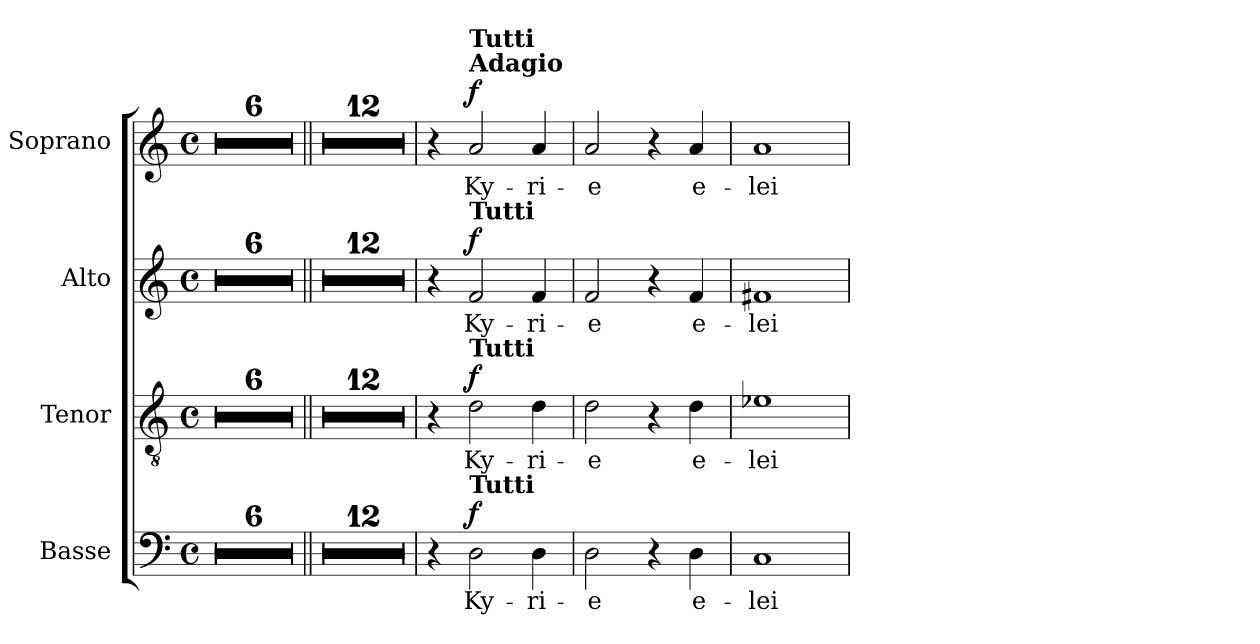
**kern	**text	**dynam	**kern	**text	**dynam	**kern	**text	**dynam	**kern	**text	**dynam
*part4	*part4	*part4	*part3	*part3	*part3	*part2	*part2	*part2	*part1	*part1	*part1
*staff4	*staff4	*staff4	*staff3	*staff3	*staff3	*staff2	*staff2	*staff2	*staff1	*staff1	*staff1
*I"Basse	*	*	*I"Tenor	*	*	*I"Alto	*	*	*I"Soprano	*	*
*I'B.	*	*	*I'T.	*	*	*I'A.	*	*	*I'S.	*	*
*clefF4	*	*	*clefGv2	*	*	*clefG2	*	*	*clefG2	*	*
*k[]	*	*	*k[]	*	*	*k[]	*	*	*k[]	*	*
*M4/4	*	*	*M4/4	*	*	*M4/4	*	*	*M4/4	*	*
*met(c)	*	*	*met(c)	*	*	*met(c)	*	*	*met(c)	*	*
=1	=1	=1	=1	=1	=1	=1	=1	=1	=1	=1	=1
1r	.	.	1r	.	.	1r	.	.	1r	.	.
=2	=2	=2	=2	=2	=2	=2	=2	=2	=2	=2	=2
1r	.	.	1r	.	.	1r	.	.	1r	.	.
=3	=3	=3	=3	=3	=3	=3	=3	=3	=3	=3	=3
1r	.	.	1r	.	.	1r	.	.	1r	.	.
=4	=4	=4	=4	=4	=4	=4	=4	=4	=4	=4	=4
1r	.	.	1r	.	.	1r	.	.	1r	.	.
=5	=5	=5	=5	=5	=5	=5	=5	=5	=5	=5	=5
1r	.	.	1r	.	.	1r	.	.	1r	.	.
=6	=6	=6	=6	=6	=6	=6	=6	=6	=6	=6	=6
1r;<	.	.	1r;<	.	.	1r;<	.	.	1r;<	.	.
=7||	=7||	=7||	=7||	=7||	=7||	=7||	=7||	=7||	=7||	=7||	=7||
1r	.	.	1r	.	.	1r	.	.	1r	.	.
=8	=8	=8	=8	=8	=8	=8	=8	=8	=8	=8	=8
1r	.	.	1r	.	.	1r	.	.	1r	.	.
!!LO:LB:g=z
=9	=9	=9	=9	=9	=9	=9	=9	=9	=9	=9	=9
1r	.	.	1r	.	.	1r	.	.	1r	.	.
=10	=10	=10	=10	=10	=10	=10	=10	=10	=10	=10	=10
1r	.	.	1r	.	.	1r	.	.	1r	.	.
=11	=11	=11	=11	=11	=11	=11	=11	=11	=11	=11	=11
1r	.	.	1r	.	.	1r	.	.	1r	.	.
=12	=12	=12	=12	=12	=12	=12	=12	=12	=12	=12	=12
1r	.	.	1r	.	.	1r	.	.	1r	.	.
=13	=13	=13	=13	=13	=13	=13	=13	=13	=13	=13	=13
1r	.	.	1r	.	.	1r	.	.	1r	.	.
=14	=14	=14	=14	=14	=14	=14	=14	=14	=14	=14	=14
1r	.	.	1r	.	.	1r	.	.	1r	.	.
=15	=15	=15	=15	=15	=15	=15	=15	=15	=15	=15	=15
1r	.	.	1r	.	.	1r	.	.	1r	.	.
!!LO:LB:g=z
=16	=16	=16	=16	=16	=16	=16	=16	=16	=16	=16	=16
1r	.	.	1r	.	.	1r	.	.	1r	.	.
=17	=17	=17	=17	=17	=17	=17	=17	=17	=17	=17	=17
1r	.	.	1r	.	.	1r	.	.	1r	.	.
=18	=18	=18	=18	=18	=18	=18	=18	=18	=18	=18	=18
1r	.	.	1r	.	.	1r	.	.	1r	.	.
=19	=19	=19	=19	=19	=19	=19	=19	=19	=19	=19	=19
4r	.	.	4r	.	.	4r	.	.	4r	.	.
!	!	!	!	!	!	!	!	!	!LO:TX:a:B:t=Adagio	!	!
!	!	!	!	!	!	!	!	!	!LO:TX:a:B:t=Tutti	!	!
!	!	!	!	!	!	!LO:TX:a:B:t=Tutti	!	!	!	!	!
!	!	!	!LO:TX:a:B:t=Tutti	!	!	!	!	!	!	!	!
!LO:TX:a:B:t=Tutti	!	!	!	!	!	!	!	!	!	!	!
!	!LO:LY:b	!LO:DY:a	!	!LO:LY:b	!LO:DY:a	!	!LO:LY:b	!LO:DY:a	!	!LO:LY:b	!LO:DY:a
2D\	Ky-	f	2d\	Ky-	f	2f/	Ky-	f	2a/	Ky-	f
!	!LO:LY:b	!	!	!LO:LY:b	!	!	!LO:LY:b	!	!	!LO:LY:b	!
4D\	-ri-	.	4d\	-ri-	.	4f/	-ri-	.	4a/	-ri-	.
=20	=20	=20	=20	=20	=20	=20	=20	=20	=20	=20	=20
!	!LO:LY:b	!	!	!LO:LY:b	!	!	!LO:LY:b	!	!	!LO:LY:b	!
2D\	-e	.	2d\	-e	.	2f/	-e	.	2a/	-e	.
4r	.	.	4r	.	.	4r	.	.	4r	.	.
!	!LO:LY:b	!	!	!LO:LY:b	!	!	!LO:LY:b	!	!	!LO:LY:b	!
4D\	e-	.	4d\	e-	.	4f/	e-	.	4a/	e-	.
=21	=21	=21	=21	=21	=21	=21	=21	=21	=21	=21	=21
!	!LO:LY:b	!	!	!LO:LY:b	!	!	!LO:LY:b	!	!	!LO:LY:b	!
1C	-lei-	.	1e-X	-lei-	.	1f#X	-lei-	.	1a	-lei-	.
=	=	=	=	=	=	=	=	=	=	=	=
*-	*-	*-	*-	*-	*-	*-	*-	*-	*-	*-	*-
